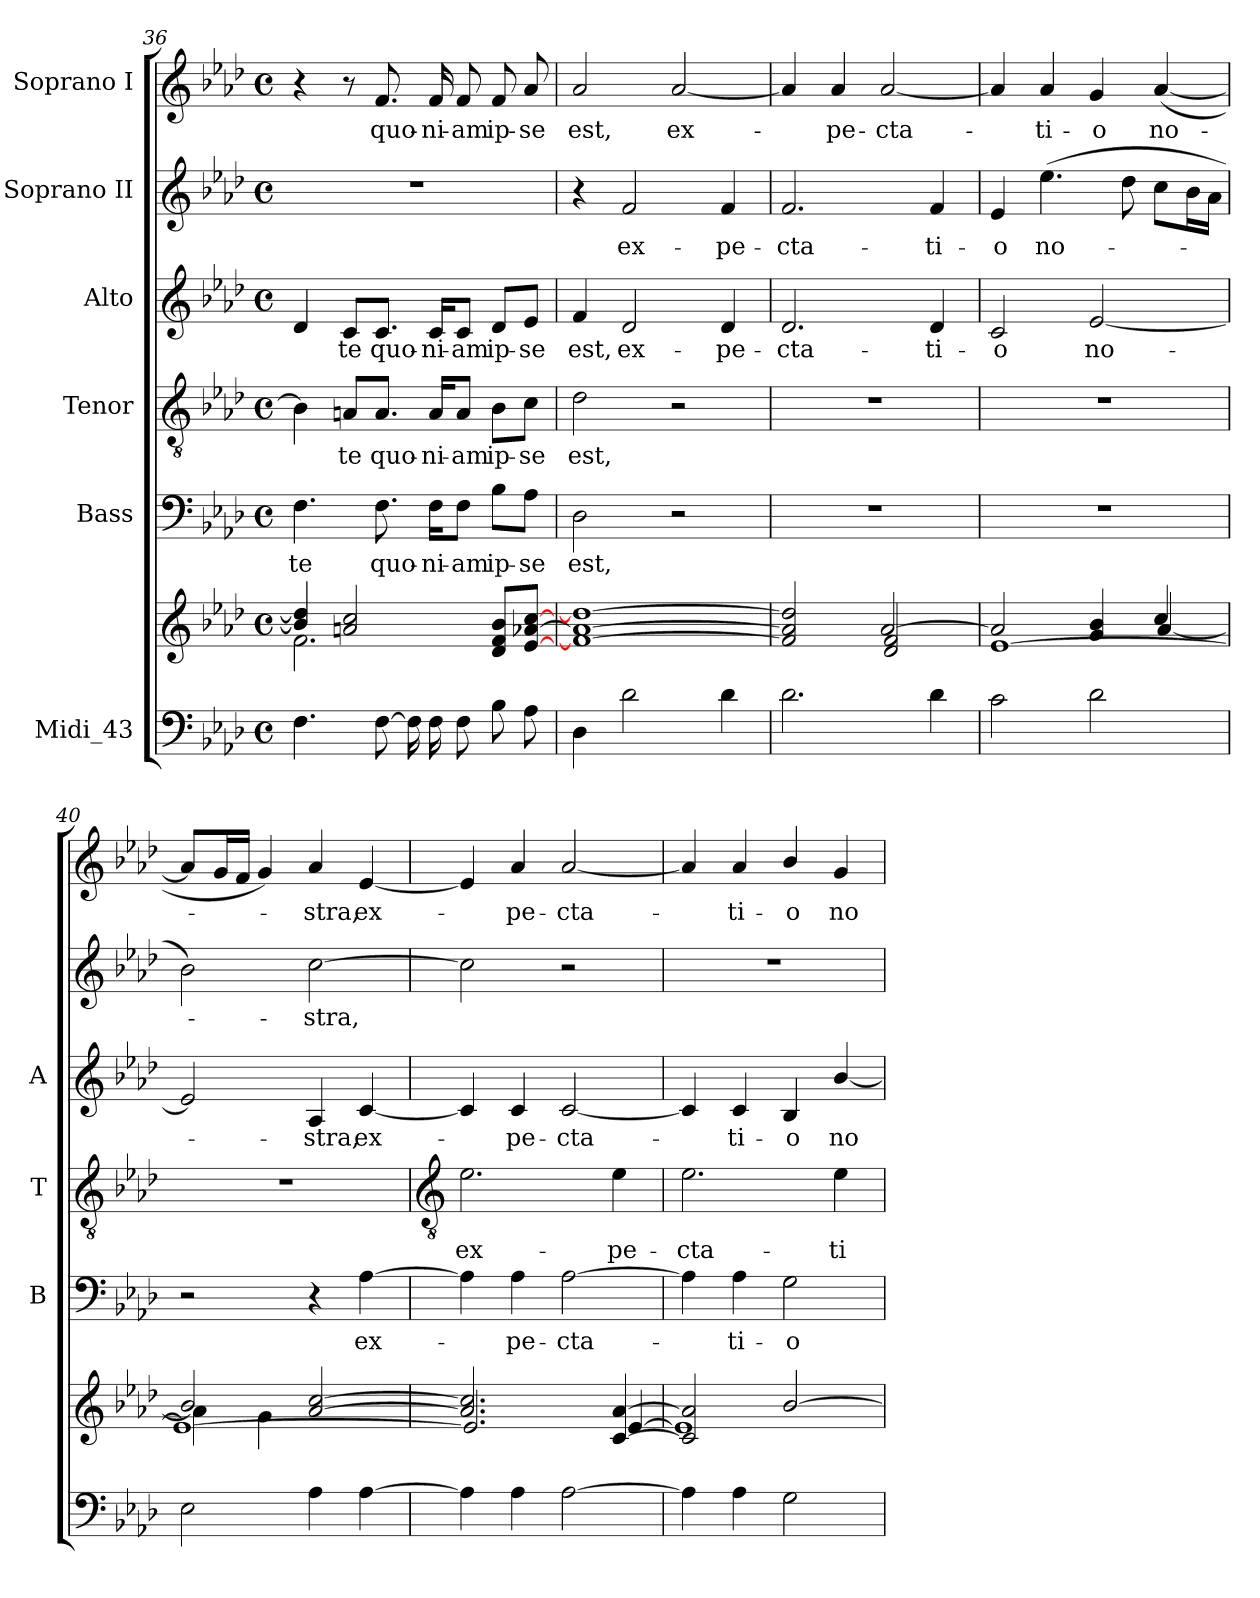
**kern	**kern	**kern	**text	**kern	**text	**kern	**text	**kern	**text	**kern	**text
*part6	*part6	*part5	*part5	*part4	*part4	*part3	*part3	*part2	*part2	*part1	*part1
*staff7	*staff6	*staff5	*staff5	*staff4	*staff4	*staff3	*staff3	*staff2	*staff2	*staff1	*staff1
*I"Midi_43	*	*I"Bass	*	*I"Tenor	*	*I"Alto	*	*I"Soprano II	*	*I"Soprano I	*
*	*	*I'B	*	*I'T	*	*I'A	*	*	*	*	*
!!LO:LB:g=z
*clefF4	*clefG2	*clefF4	*	*clefGv2	*	*clefG2	*	*clefG2	*	*clefG2	*
*k[b-e-a-d-]	*k[b-e-a-d-]	*k[b-e-a-d-]	*	*k[b-e-a-d-]	*	*k[b-e-a-d-]	*	*k[b-e-a-d-]	*	*k[b-e-a-d-]	*
*A-:	*A-:	*A-:	*	*A-:	*	*A-:	*	*A-:	*	*A-:	*
*M4/4	*M4/4	*M4/4	*	*M4/4	*	*M4/4	*	*M4/4	*	*M4/4	*
*met(c)	*met(c)	*met(c)	*	*met(c)	*	*met(c)	*	*met(c)	*	*met(c)	*
=36	=36	=36	=36	=36	=36	=36	=36	=36	=36	=36	=36
*	*^	*	*	*	*	*	*	*	*	*	*
*	*	*^	*	*	*	*	*	*	*	*	*	*
!	!	!	!	!	!LO:LY:b	!	!	!	!	!	!	!	!
4.F	4b-/] 4dd-/]	1ryy	2.f\	4.F	-te	4B-]	.	4d-	.	1r	.	4r	.
!	!	!	!	!	!	!	!LO:LY:b	!	!LO:LY:b	!	!	!	!
.	2an/ 2cc/	.	.	.	.	8An/L	te	8c/L	te	.	.	8r	.
!	!	!	!	!	!LO:LY:b	!	!LO:LY:b	!	!LO:LY:b	!	!	!	!LO:LY:b
[8F	.	.	.	8.F	quo-	8.A/J	quo-	8.c/J	quo-	.	.	8.f	quo-
16FLL]	.	.	.	.	.	.	.	.	.	.	.	.	.
!	!	!	!	!	!LO:LY:b	!	!LO:LY:b	!	!LO:LY:b	!	!	!	!LO:LY:b
16F	.	.	.	16F\KL	-ni-	16A/KL	-ni-	16c/KL	-ni-	.	.	16f	-ni-
!	!	!	!	!	!LO:LY:b	!	!LO:LY:b	!	!LO:LY:b	!	!	!	!LO:LY:b
8FJ	.	.	.	8F\J	-am	8A/J	-am	8c/J	-am	.	.	8f	-am
!	!	!	!	!	!LO:LY:b	!	!LO:LY:b	!	!LO:LY:b	!	!	!	!LO:LY:b
8B-L	8d-/ 8f/ 8b-/L	.	4ryy	8B-\L	ip-	8B-\L	ip-	8d-/L	ip-	.	.	8f	ip-
!	!	!	!	!	!LO:LY:b	!	!LO:LY:b	!	!LO:LY:b	!	!	!	!LO:LY:b
8A-J	[8e-/ [8a-X/ [8cc/J	.	.	8A-\J	-se	8c\J	-se	8e-/J	-se	.	.	8a-	-se
=37	=37	=37	=37	=37	=37	=37	=37	=37	=37	=37	=37	=37	=37
!	!	!	!	!	!LO:LY:b	!	!LO:LY:b	!	!LO:LY:b	!	!	!	!LO:LY:b
4D-	1f/_ 1a-/_ 1dd-/_	1ryy	1ryy	2D-	est,	2d-	est,	4f	est,	4r	.	2a-	est,
!	!	!	!	!	!	!	!	!	!LO:LY:b	!	!LO:LY:b	!	!
2d-	.	.	.	.	.	.	.	2d-	ex-	2f	ex-	.	.
!	!	!	!	!	!	!	!	!	!	!	!	!	!LO:LY:b
.	.	.	.	2r	.	2r	.	.	.	.	.	[2a-	ex-
!	!	!	!	!	!	!	!	!	!LO:LY:b	!	!LO:LY:b	!	!
4d-	.	.	.	.	.	.	.	4d-	-pe-	4f	-pe-	.	.
=38	=38	=38	=38	=38	=38	=38	=38	=38	=38	=38	=38	=38	=38
!	!	!	!	!	!	!	!	!	!LO:LY:b	!	!LO:LY:b	!	!
2.d-	2f/] 2a-/] 2dd-/]	1ryy	2ryy	1r	.	1r	.	2.d-	-cta-	2.f	-cta-	4a-]	.
!	!	!	!	!	!	!	!	!	!	!	!	!	!LO:LY:b
.	.	.	.	.	.	.	.	.	.	.	.	4a-	pe-
!	!	!	!	!	!	!	!	!	!	!	!	!	!LO:LY:b
.	[2a-/	.	2d-/ 2f/	.	.	.	.	.	.	.	.	[2a-	-cta-
!	!	!	!	!	!	!	!	!	!LO:LY:b	!	!LO:LY:b	!	!
4d-	.	.	.	.	.	.	.	4d-	-ti-	4f	-ti-	.	.
=39	=39	=39	=39	=39	=39	=39	=39	=39	=39	=39	=39	=39	=39
!	!	!	!	!	!	!	!	!	!LO:LY:b	!	!LO:LY:b	!	!
2c	2a-/]	2ryy	[1e-\	1r	.	1r	.	2c	-o	4e-	-o	4a-]	.
!	!	!	!	!	!	!	!	!	!	!	!LO:LY:b	!	!LO:LY:b
.	.	.	.	.	.	.	.	.	.	(>4.ee-	no-	4a-	ti-
!	!	!	!	!	!	!	!	!	!LO:LY:b	!	!	!	!LO:LY:b
2d-	4g/ 4b-/	4ryy	.	.	.	.	.	[2e-	no-	.	.	4g	-o
.	.	.	.	.	.	.	.	.	.	8dd-	.	.	.
!	!	!	!	!	!	!	!	!	!	!	!	!	!LO:LY:b
.	4cc/	[4a-/	.	.	.	.	.	.	.	8ccL	.	(<[4a-	no-
.	.	.	.	.	.	.	.	.	.	16b-L	.	.	.
.	.	.	.	.	.	.	.	.	.	16a-JJ	.	.	.
=40	=40	=40	=40	=40	=40	=40	=40	=40	=40	=40	=40	=40	=40
2E-	2b-/	4a-\]	1e-\_	2r	.	1r	.	2e-]	.	2b-)	.	8a-L]	.
.	.	.	.	.	.	.	.	.	.	.	.	16gL	.
.	.	.	.	.	.	.	.	.	.	.	.	16fJJ	.
.	.	4g\	.	.	.	.	.	.	.	.	.	4g)	.
!	!	!	!	!	!	!	!	!	!LO:LY:b	!	!LO:LY:b	!	!LO:LY:b
4A-	[2a-/ [2cc/	2ryy	.	4r	.	.	.	4A-	stra,	[2cc	stra,	4a-	stra,
!	!	!	!	!	!LO:LY:b	!	!	!	!LO:LY:b	!	!	!	!LO:LY:b
[4A-	.	.	.	[4A-	ex-	.	.	[4c	ex-	.	.	[4e-	ex-
!!LO:LB:g=z
=41	=41	=41	=41	=41	=41	=41	=41	=41	=41	=41	=41	=41	=41
*	*	*	*	*	*	*clefGv2	*	*	*	*	*	*	*
!	!	!	!	!	!	!	!LO:LY:b	!	!	!	!	!	!
4A-]	2.a-/] 2.cc/]	1ryy	2.e-/]	4A-]	.	2.e-	ex-	4c]	.	2cc]	.	4e-]	.
!	!	!	!	!	!LO:LY:b	!	!	!	!LO:LY:b	!	!	!	!LO:LY:b
4A-	.	.	.	4A-	pe-	.	.	4c	pe-	.	.	4a-	pe-
!	!	!	!	!	!LO:LY:b	!	!	!	!LO:LY:b	!	!	!	!LO:LY:b
[2A-	.	.	.	[2A-	-cta-	.	.	[2c	-cta-	2r	.	[2a-	-cta-
!	!	!	!	!	!	!	!LO:LY:b	!	!	!	!	!	!
.	[4c/ [4a-/	.	[4e-/	.	.	4e-	-pe-	.	.	.	.	.	.
=42	=42	=42	=42	=42	=42	=42	=42	=42	=42	=42	=42	=42	=42
!	!	!	!	!	!	!	!LO:LY:b	!	!	!	!	!	!
4A-]	2c/] 2a-/]	1ryy	1e-\]	4A-]	.	2.e-	-cta-	4c]	.	1r	.	4a-]	.
!	!	!	!	!	!LO:LY:b	!	!	!	!LO:LY:b	!	!	!	!LO:LY:b
4A-	.	.	.	4A-	ti-	.	.	4c	ti-	.	.	4a-	ti-
!	!	!	!	!	!LO:LY:b	!	!	!	!LO:LY:b	!	!	!	!LO:LY:b
2G	[2b-/	.	.	2G	-o	.	.	4B-	-o	.	.	4b-/	-o
!	!	!	!	!	!	!	!LO:LY:b	!	!LO:LY:b	!	!	!	!LO:LY:b
.	.	.	.	.	.	4e-	-ti-	[4b-/	no-	.	.	4g	no-
*	*v	*v	*v	*	*	*	*	*	*	*	*	*	*
=	=	=	=	=	=	=	=	=	=	=	=
*-	*-	*-	*-	*-	*-	*-	*-	*-	*-	*-	*-
